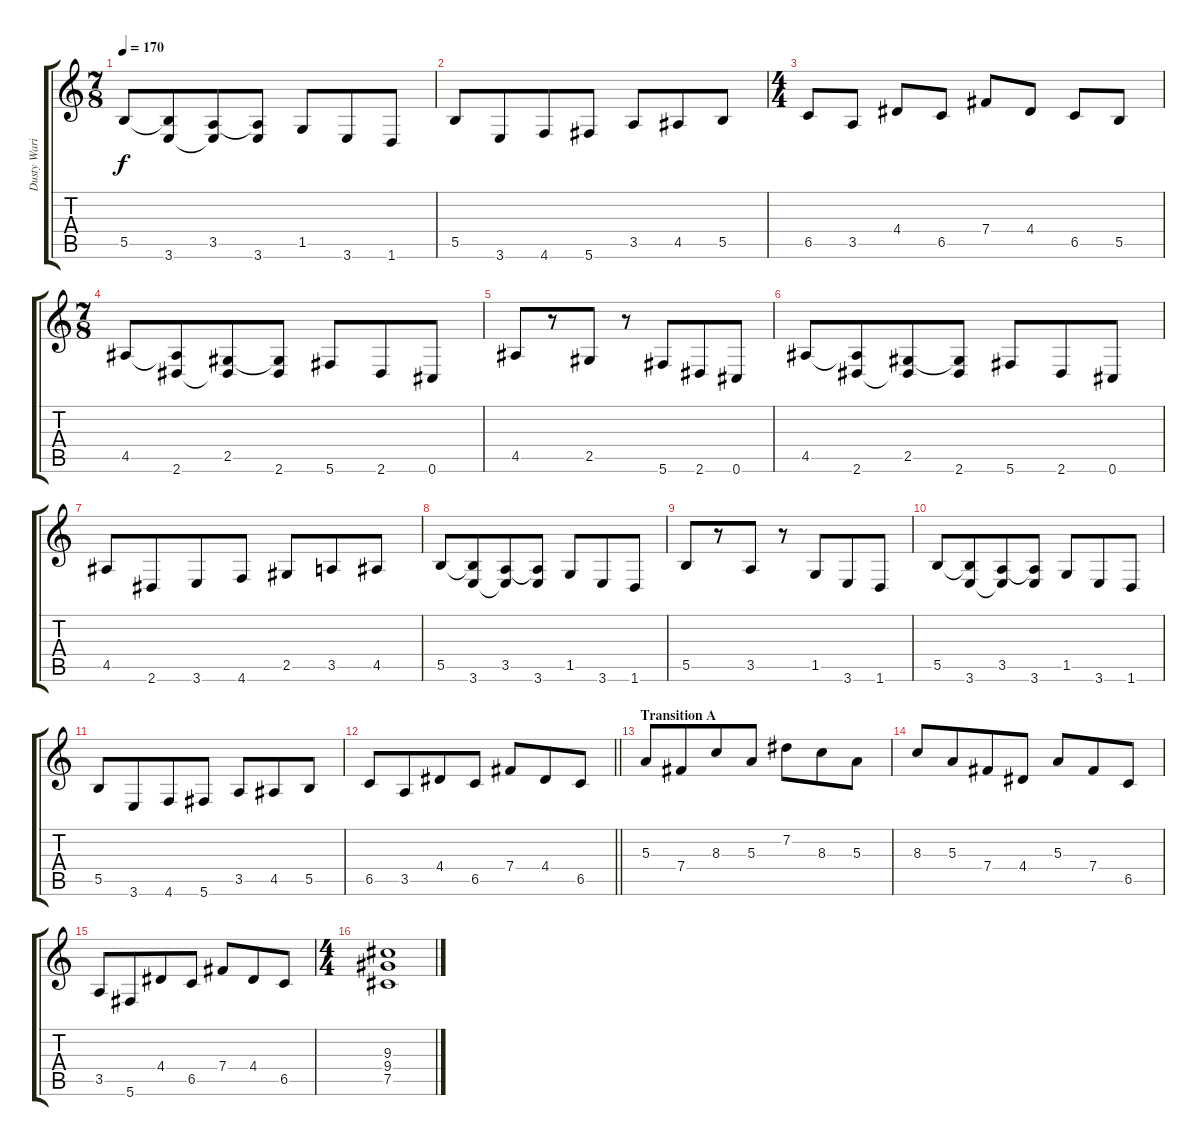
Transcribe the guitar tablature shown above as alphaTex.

\track ("Dusty Waring" "Dusty Wari") {instrument overdrivenguitar}
\staff {score tabs}
\tuning (Db4 Ab3 E3 B2 Gb2 Db2) {hide}
\ts (7 8)
\tempo 170
\clef g2
\ks c
5.5.8{dy f} (5.5{t} 3.6).8 (3.5 3.6{t}).8 (3.5{t} 3.6).8 1.5.8 3.6.8 1.6.8 |
5.5.8 3.6.8 4.6.8 5.6.8 3.5.8 4.5.8 5.5.8 |
\ts (4 4)
6.5.8 3.5.8 4.4.8 6.5.8 7.4.8 4.4.8 6.5.8 5.5.8 |
\ts (7 8)
4.5.8 (4.5{t} 2.6).8 (2.5 2.6{t}).8 (2.5{t} 2.6).8 5.6.8 2.6.8 0.6.8 |
4.5.8 r.8 2.5.8 r.8 5.6.8 2.6.8 0.6.8 |
4.5.8 (4.5{t} 2.6).8 (2.5 2.6{t}).8 (2.5{t} 2.6).8 5.6.8 2.6.8 0.6.8 |
4.5.8 2.6.8 3.6.8 4.6.8 2.5.8 3.5.8 4.5.8 |
5.5.8 (5.5{t} 3.6).8 (3.5 3.6{t}).8 (3.5{t} 3.6).8 1.5.8 3.6.8 1.6.8 |
5.5.8 r.8 3.5.8 r.8 1.5.8 3.6.8 1.6.8 |
5.5.8 (5.5{t} 3.6).8 (3.5 3.6{t}).8 (3.5{t} 3.6).8 1.5.8 3.6.8 1.6.8 |
5.5.8 3.6.8 4.6.8 5.6.8 3.5.8 4.5.8 5.5.8 |
\barLineRight lightlight
6.5.8 3.5.8 4.4.8 6.5.8 7.4.8 4.4.8 6.5.8 |
\section ("" "Transition A")
5.3.8 7.4.8 8.3.8 5.3.8 7.2.8 8.3.8 5.3.8 |
8.3.8 5.3.8 7.4.8 4.4.8 5.3.8 7.4.8 6.5.8 |
3.5.8 5.6.8 4.4.8 6.5.8 7.4.8 4.4.8 6.5.8 |
\ts (4 4)
(9.3 9.4 7.5).1
